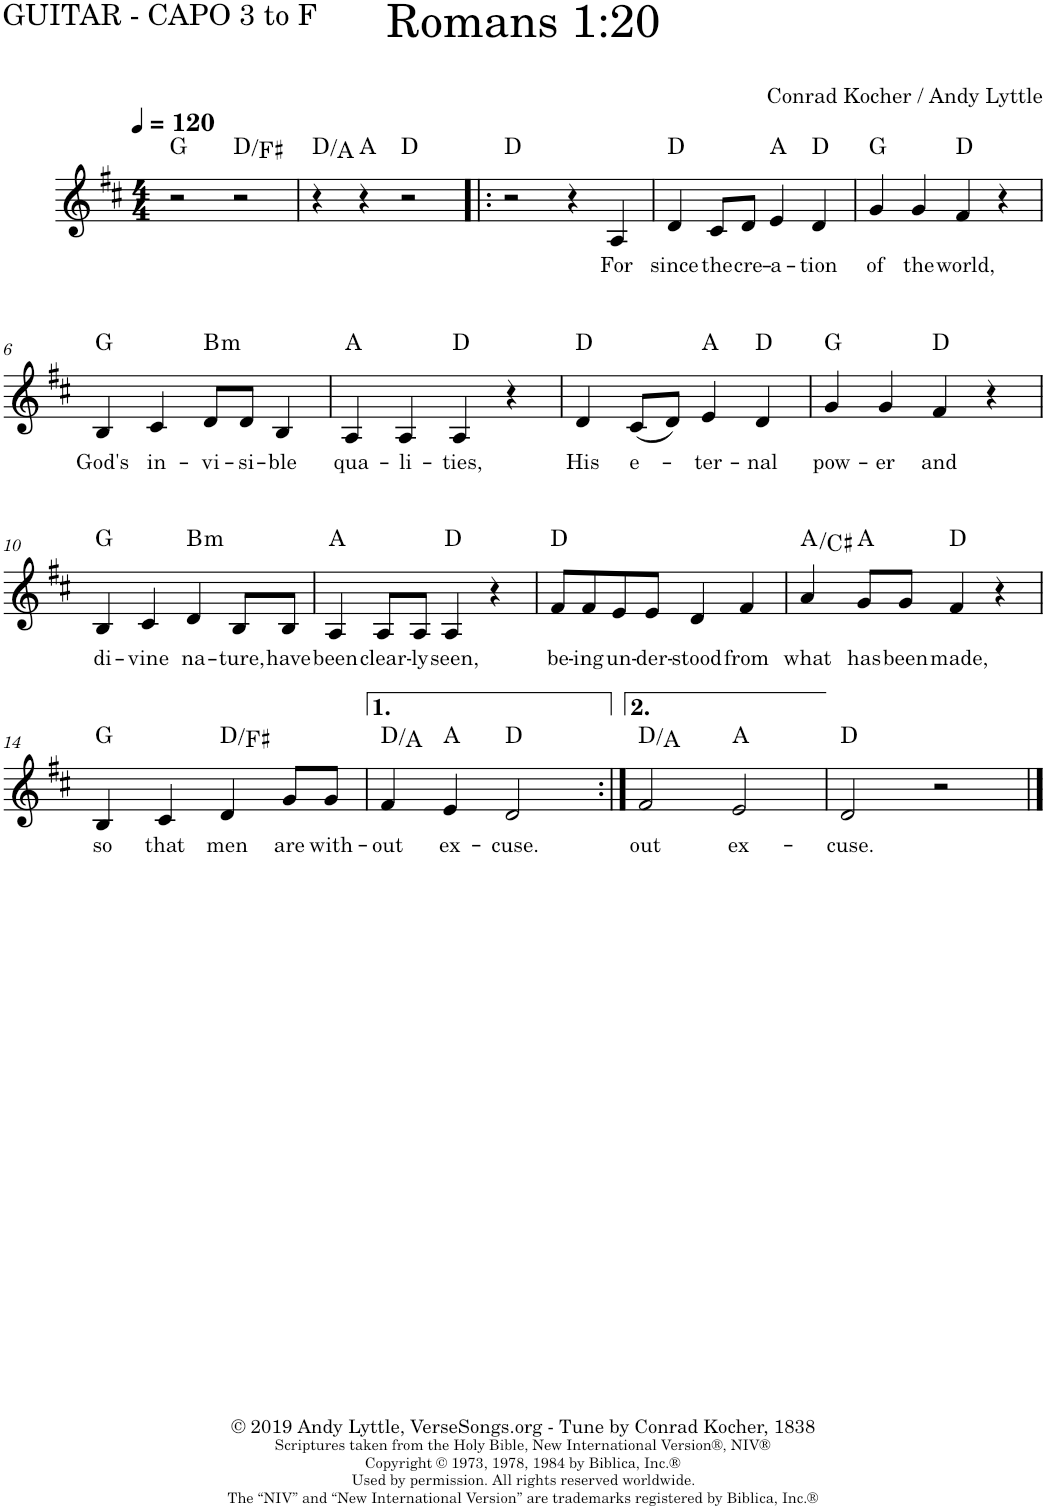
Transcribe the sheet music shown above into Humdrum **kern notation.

**kern	**text	**harte
*part1	*part1	*part1
*staff1	*staff1	*
*I"Piano	*	*
*I'Pno.	*	*
*clefG2	*	*
*k[f#c#]	*	*
*M4/4	*	*
*MM120	*	*
=1	=1	=1
2r	.	G:maj
2r	.	D:maj/3
=2	=2	=2
4r	.	D:maj/5
4r	.	A:maj
2r	.	D:maj
=3!|:	=3!|:	=3!|:
2r	.	D:maj
4r	.	.
!	!LO:LY:b	!
4A/	For	.
=4	=4	=4
!	!LO:LY:b	!
4d/	since	D:maj
!	!LO:LY:b	!
8c#/L	the	.
!	!LO:LY:b	!
8d/J	cre-	.
!	!LO:LY:b	!
4e/	-a-	A:maj
!	!LO:LY:b	!
4d/	-tion	D:maj
=5	=5	=5
!	!LO:LY:b	!
4g/	of	G:maj
!	!LO:LY:b	!
4g/	the	.
!	!LO:LY:b	!
4f#/	world,	D:maj
4r	.	.
!!LO:LB:g=z
=6	=6	=6
!	!LO:LY:b	!
4B/	God's	G:maj
!	!LO:LY:b	!
4c#/	in-	.
!	!LO:LY:b	!LO:H:kt=m
8d/L	-vi-	B:min
!	!LO:LY:b	!
8d/J	-si-	.
!	!LO:LY:b	!
4B/	-ble	.
=7	=7	=7
!	!LO:LY:b	!
4A/	qua-	A:maj
!	!LO:LY:b	!
4A/	-li-	.
!	!LO:LY:b	!
4A/	-ties,	D:maj
4r	.	.
=8	=8	=8
!	!LO:LY:b	!
4d/	His	D:maj
!	!LO:LY:b	!
(8c#/L	e-	.
8d/J)	.	.
!	!LO:LY:b	!
4e/	-ter-	A:maj
!	!LO:LY:b	!
4d/	-nal	D:maj
=9	=9	=9
!	!LO:LY:b	!
4g/	pow-	G:maj
!	!LO:LY:b	!
4g/	-er	.
!	!LO:LY:b	!
4f#/	and	D:maj
4r	.	.
!!LO:LB:g=z
=10	=10	=10
!	!LO:LY:b	!
4B/	di-	G:maj
!	!LO:LY:b	!
4c#/	-vine	.
!	!LO:LY:b	!LO:H:kt=m
4d/	na-	B:min
!	!LO:LY:b	!
8B/L	-ture,	.
!	!LO:LY:b	!
8B/J	have	.
=11	=11	=11
!	!LO:LY:b	!
4A/	been	A:maj
!	!LO:LY:b	!
8A/L	clear-	.
!	!LO:LY:b	!
8A/J	-ly	.
!	!LO:LY:b	!
4A/	seen,	D:maj
4r	.	.
=12	=12	=12
!	!LO:LY:b	!
8f#/L	be-	D:maj
!	!LO:LY:b	!
8f#/	-ing	.
!	!LO:LY:b	!
8e/	un-	.
!	!LO:LY:b	!
8e/J	-der-	.
!	!LO:LY:b	!
4d/	-stood	.
!	!LO:LY:b	!
4f#/	from	.
=13	=13	=13
!	!LO:LY:b	!
4a/	what	A:maj/3
!	!LO:LY:b	!
8g/L	has	A:maj
!	!LO:LY:b	!
8g/J	been	.
!	!LO:LY:b	!
4f#/	made,	D:maj
4r	.	.
!!LO:LB:g=z
=14	=14	=14
!	!LO:LY:b	!
4B/	so	G:maj
!	!LO:LY:b	!
4c#/	that	.
!	!LO:LY:b	!
4d/	men	D:maj/3
!	!LO:LY:b	!
8g/L	are	.
!	!LO:LY:b	!
8g/J	with-	.
=15	=15	=15
!	!LO:LY:b	!
4f#/	-out	D:maj/5
!	!LO:LY:b	!
4e/	ex-	A:maj
!	!LO:LY:b	!
2d/	-cuse.	D:maj
=16:|!	=16:|!	=16:|!
!	!LO:LY:b	!
2f#/	out	D:maj/5
!	!LO:LY:b	!
2e/	ex-	A:maj
=17	=17	=17
!	!LO:LY:b	!
2d/	-cuse.	D:maj
2r	.	.
==	==	==
*-	*-	*-
